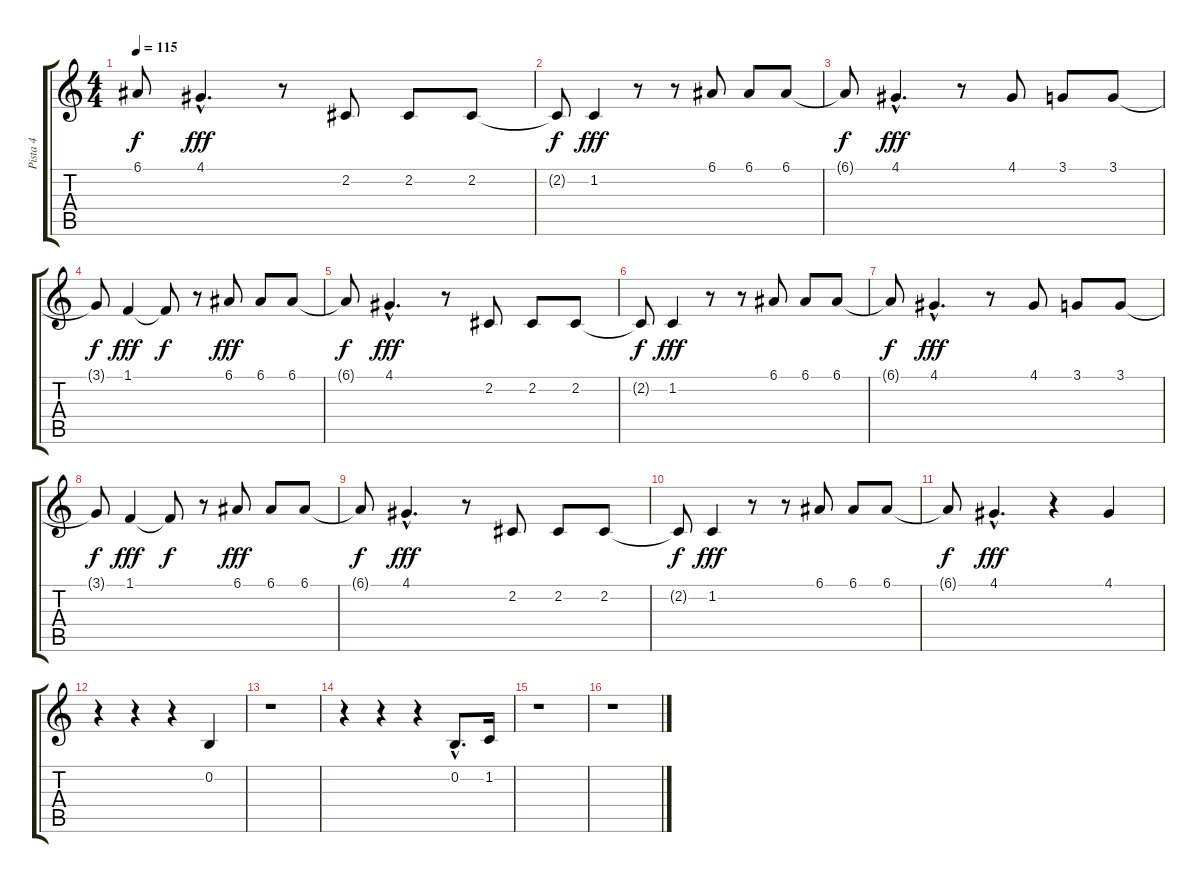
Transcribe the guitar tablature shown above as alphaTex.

\track ("Pista 4" "Pista 4") {instrument synthbrass1}
\staff {score tabs}
\tuning (E4 B3 G3 D3 A2 E2) {hide}
\ts (4 4)
\tempo 115
\clef g2
\ks c
6.1{t}.8{dy f} 4.1{hac}.4{d dy fff} r.8 2.2.8 2.2.8 2.2.8 |
2.2{t}.8{dy f} 1.2.4{dy fff} r.8 r.8 6.1.8 6.1.8 6.1.8 |
6.1{t}.8{dy f} 4.1{hac}.4{d dy fff} r.8 4.1.8 3.1.8 3.1.8 |
3.1{t}.8{dy f} 1.1.4{dy fff} 1.1{t}.8{dy f} r.8 6.1.8{dy fff} 6.1.8 6.1.8 |
6.1{t}.8{dy f} 4.1{hac}.4{d dy fff} r.8 2.2.8 2.2.8 2.2.8 |
2.2{t}.8{dy f} 1.2.4{dy fff} r.8 r.8 6.1.8 6.1.8 6.1.8 |
6.1{t}.8{dy f} 4.1{hac}.4{d dy fff} r.8 4.1.8 3.1.8 3.1.8 |
3.1{t}.8{dy f} 1.1.4{dy fff} 1.1{t}.8{dy f} r.8 6.1.8{dy fff} 6.1.8 6.1.8 |
6.1{t}.8{dy f} 4.1{hac}.4{d dy fff} r.8 2.2.8 2.2.8 2.2.8 |
2.2{t}.8{dy f} 1.2.4{dy fff} r.8 r.8 6.1.8 6.1.8 6.1.8 |
6.1{t}.8{dy f} 4.1{hac}.4{d dy fff} r.4 4.1.4 |
r.4 r.4 r.4 0.2.4 |
r.1 |
r.4 r.4 r.4 0.2{hac}.8{d} 1.2.16 |
r.1 |
r.1
